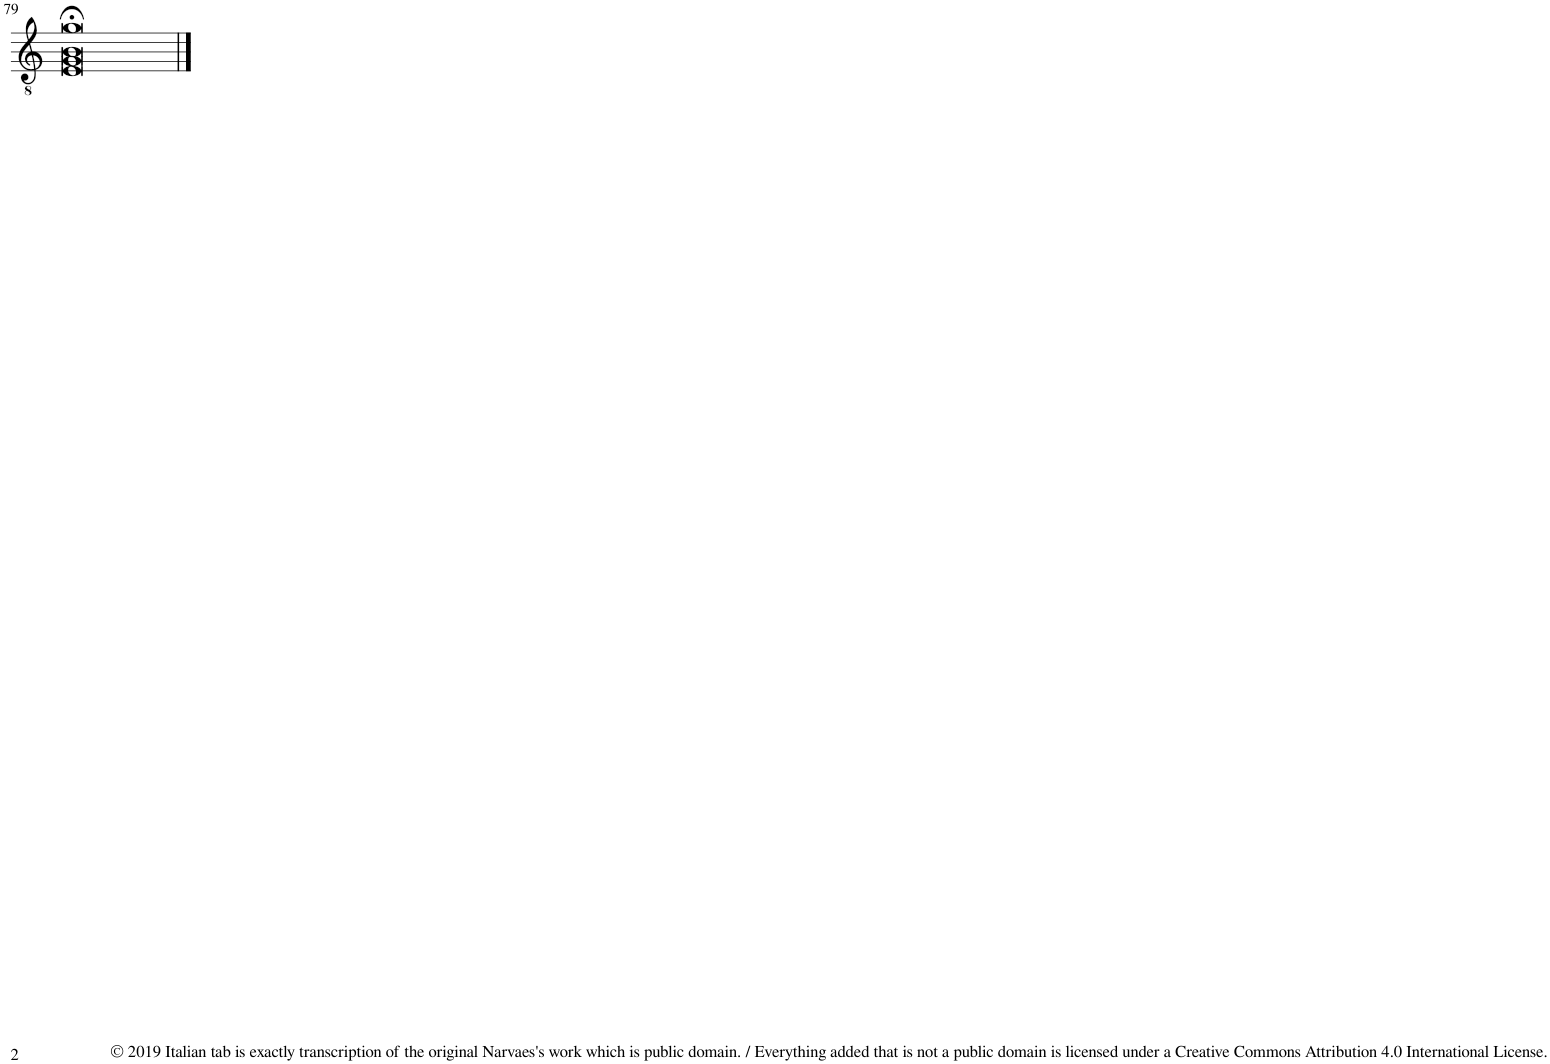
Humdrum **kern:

**kern
*part1
*staff1
*I"Vihuela
*I'Vih.
!!LO:PB:g=z
*clefGv2
*k[]
*M2/2
*met(c|)
=79
[1E [1G [1B [1g
1ryy
==80
1E];< 1G];< 1B];< 1g];<
=
*-
